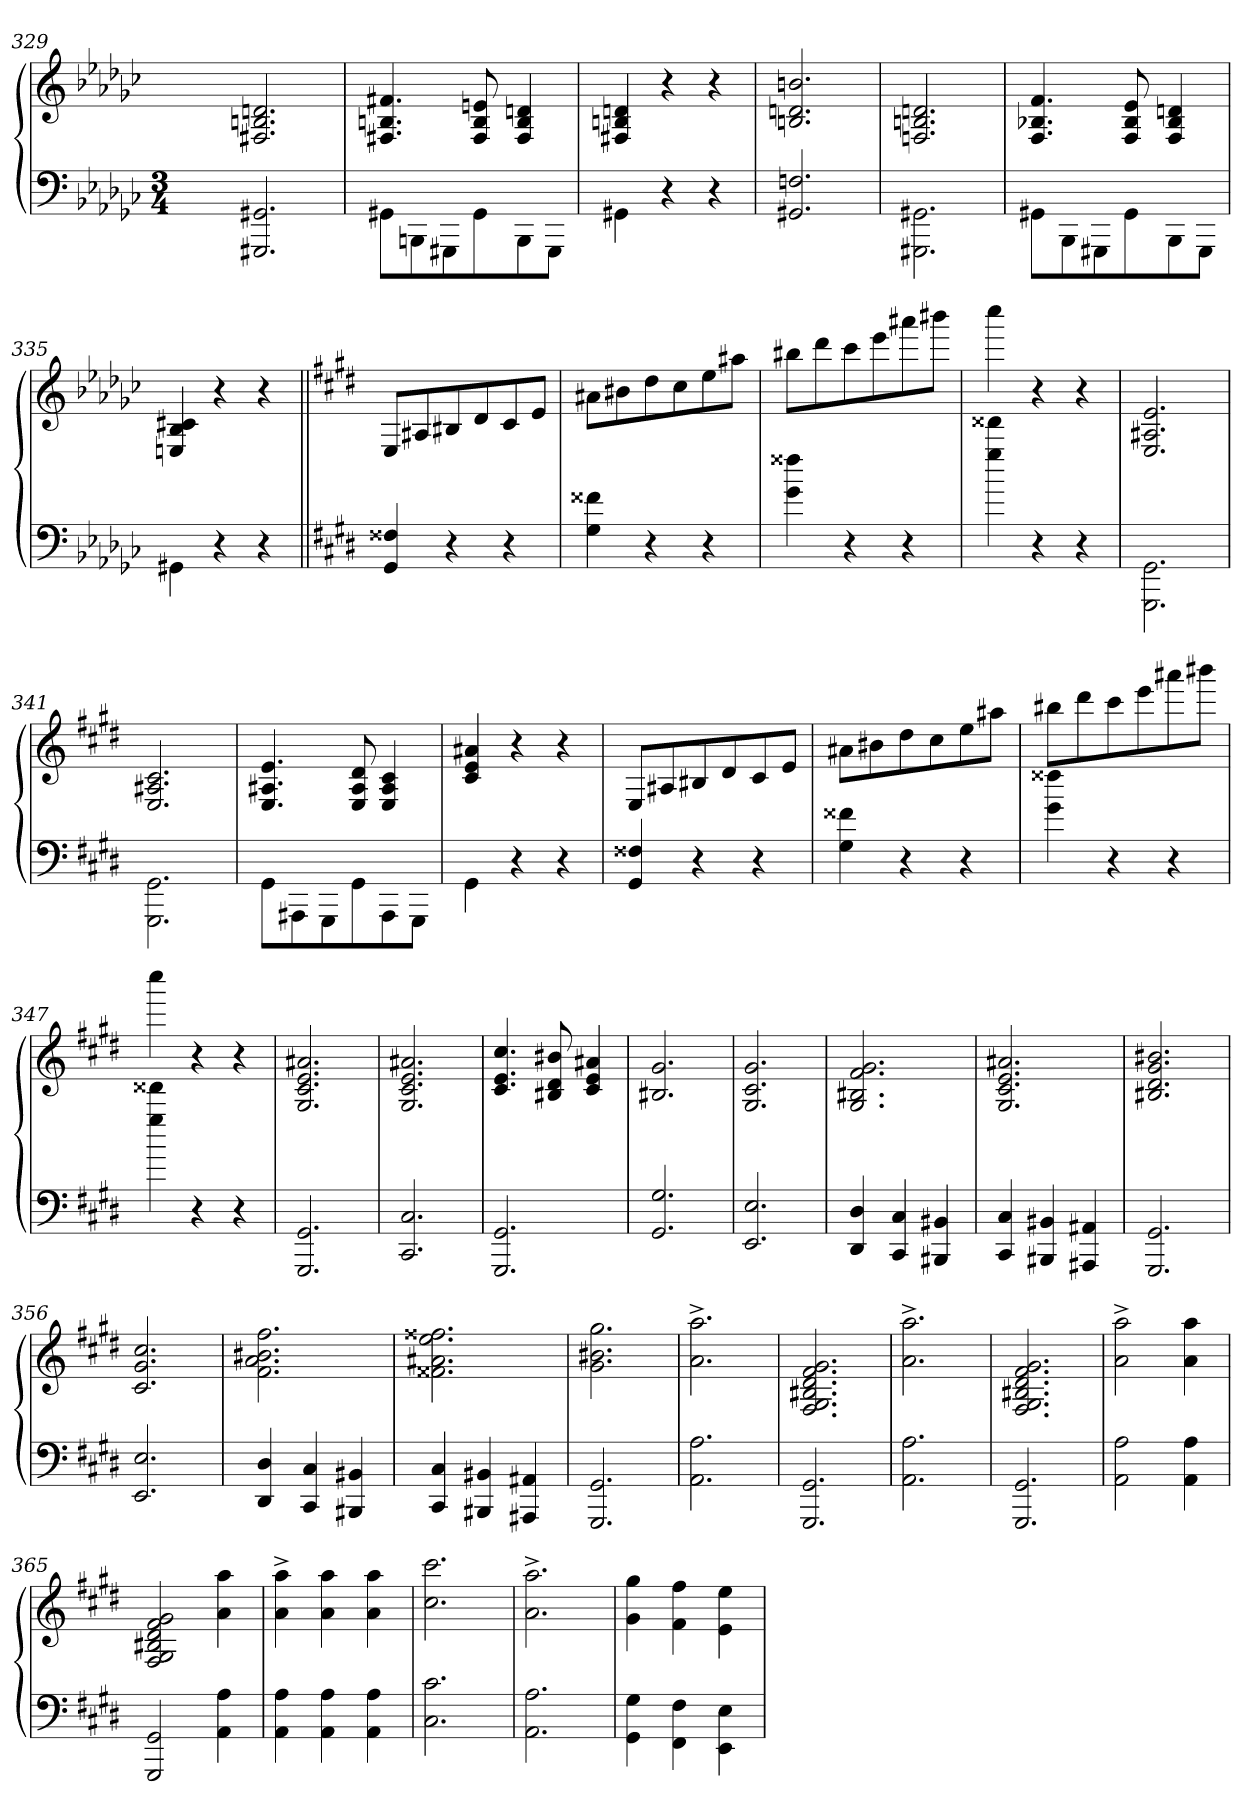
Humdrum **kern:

**kern	**kern
*part2	*part1
*staff2	*staff1
*	*I""Piano
*clefF4	*clefG2
*k[b-e-a-d-g-c-]	*k[b-e-a-d-g-c-]
*M3/4	*
=329	=329
2.GGG#X/ 2.GG#X/	2.F#X/ 2.Bn/ 2.dn/
=330	=330
8GG#X\L	4.F#X/ 4.Bn/ 4.f#X/
8BBBn\	.
8GGG#\	.
8GG#\	8F#/ 8B/ 8en/
8BBB\	4F#/ 4B/ 4dn/
8GGG#\J	.
=331	=331
4GG#X\	4F#X/ 4Bn/ 4dn/
4r	4r
4r	4r
=332	=332
2.GG#X/ 2.Fn/	2.Bn/ 2.dn/ 2.bn/
=333	=333
2.GGG#X\ 2.GG#X\	2.Fn/ 2.Bn/ 2.dn/
=334	=334
8GG#X\L	4.F/ 4.B-X/ 4.f/
8BBB-\	.
8GGG#\	.
8GG#\	8F/ 8B-/ 8e-/
8BBB-\	4F/ 4B-/ 4dn/
8GGG#\J	.
=335	=335
4GG#X\	4En/ 4B-/ 4c#X/
4r	4r
4r	4r
=336||	=336||
*k[f#c#g#d#]	*k[f#c#g#d#]
4GG#/ 4F##X/	8E/L
.	8A#X/
4r	8B#X/
.	8d#/
4r	8c#/
.	8e/J
=337	=337
4G#\ 4f##X\	8a#X\L
.	8b#X\
4r	8dd#\
.	8cc#\
4r	8ee\
.	8aa#\J
=338	=338
4g#\ 4ff##X\	8bb#X\L
.	8ddd#\
4r	8ccc#\
.	8eee\
4r	8aaa#X\
.	8bbb#\J
=339	=339
4gg#\ 4fff##X\	4cccc#\
4r	4r
4r	4r
=340	=340
2.GGG#\ 2.GG#\	2.E/ 2.A#X/ 2.e/
=341	=341
2.GGG#\ 2.GG#\	2.E/ 2.A#X/ 2.c#/
=342	=342
8GG#\L	4.E/ 4.A#X/ 4.e/
8AAA#X\	.
8GGG#\	.
8GG#\	8E/ 8A#/ 8d#/
8AAA#\	4E/ 4A#/ 4c#/
8GGG#\J	.
=343	=343
4GG#\	4c#/ 4e/ 4a#X/
4r	4r
4r	4r
=344	=344
4GG#/ 4F##X/	8E/L
.	8A#X/
4r	8B#X/
.	8d#/
4r	8c#/
.	8e/J
=345	=345
4G#\ 4f##X\	8a#X\L
.	8b#X\
4r	8dd#\
.	8cc#\
4r	8ee\
.	8aa#\J
=346	=346
4g#\ 4ff##X\	8bb#X\L
.	8ddd#\
4r	8ccc#\
.	8eee\
4r	8aaa#X\
.	8bbb#\J
=347	=347
4gg#\ 4fff##X\	4cccc#\
4r	4r
4r	4r
=348	=348
2.GGG#/ 2.GG#/	2.G#/ 2.c#/ 2.e/ 2.a#X/
=349	=349
2.CC#/ 2.C#/	2.G#/ 2.c#/ 2.e/ 2.a#X/
=350	=350
2.GGG#/ 2.GG#/	4.c#/ 4.e/ 4.cc#/
.	8B#X/ 8d#/ 8b#X/
.	4c#/ 4e/ 4a#X/
=351	=351
2.GG#/ 2.G#/	2.B#X/ 2.g#/
=352	=352
2.EE/ 2.E/	2.G#/ 2.c#/ 2.g#/
=353	=353
4DD#/ 4D#/	2.G#/ 2.B#X/ 2.f#/ 2.g#/
4CC#/ 4C#/	.
4BBB#X/ 4BB#X/	.
=354	=354
4CC#/ 4C#/	2.G#/ 2.c#/ 2.e/ 2.a#X/
4BBB#X/ 4BB#X/	.
4AAA#X/ 4AA#X/	.
=355	=355
2.GGG#/ 2.GG#/	2.B#X/ 2.d#/ 2.g#/ 2.b#X/
=356	=356
2.EE/ 2.E/	2.c#/ 2.g#/ 2.cc#/
=357	=357
4DD#/ 4D#/	2.f#\ 2.a\ 2.b#X\ 2.ff#\
4CC#/ 4C#/	.
4BBB#X/ 4BB#X/	.
=358	=358
4CC#/ 4C#/	2.f##X\ 2.a#X\ 2.ee\ 2.ff##X\
4BBB#X/ 4BB#X/	.
4AAA#X/ 4AA#X/	.
=359	=359
2.GGG#/ 2.GG#/	2.g#\ 2.b#X\ 2.gg#\
=360	=360
2.AA\ 2.A\	2.a\^> 2.aa\^>
=361	=361
2.GGG#/ 2.GG#/	2.F#/ 2.G#/ 2.B#X/ 2.d#/ 2.f#/ 2.g#/
=362	=362
2.AA\ 2.A\	2.a\^> 2.aa\^>
=363	=363
2.GGG#/ 2.GG#/	2.F#/ 2.G#/ 2.B#X/ 2.d#/ 2.f#/ 2.g#/
=364	=364
2AA\ 2A\	2a\^> 2aa\^>
4AA\ 4A\	4a\ 4aa\
=365	=365
2GGG#/ 2GG#/	2F#/ 2G#/ 2B#X/ 2d#/ 2f#/ 2g#/
4AA\ 4A\	4a\ 4aa\
=366	=366
4AA\ 4A\	4a\^> 4aa\^>
4AA\ 4A\	4a\ 4aa\
4AA\ 4A\	4a\ 4aa\
=367	=367
2.C#\ 2.c#\	2.cc#\ 2.ccc#\
=368	=368
2.AA\ 2.A\	2.a\^> 2.aa\^>
=369	=369
4GG#\ 4G#\	4g#\ 4gg#\
4FF#\ 4F#\	4f#\ 4ff#\
4EE\ 4E\	4e\ 4ee\
=	=
*-	*-
